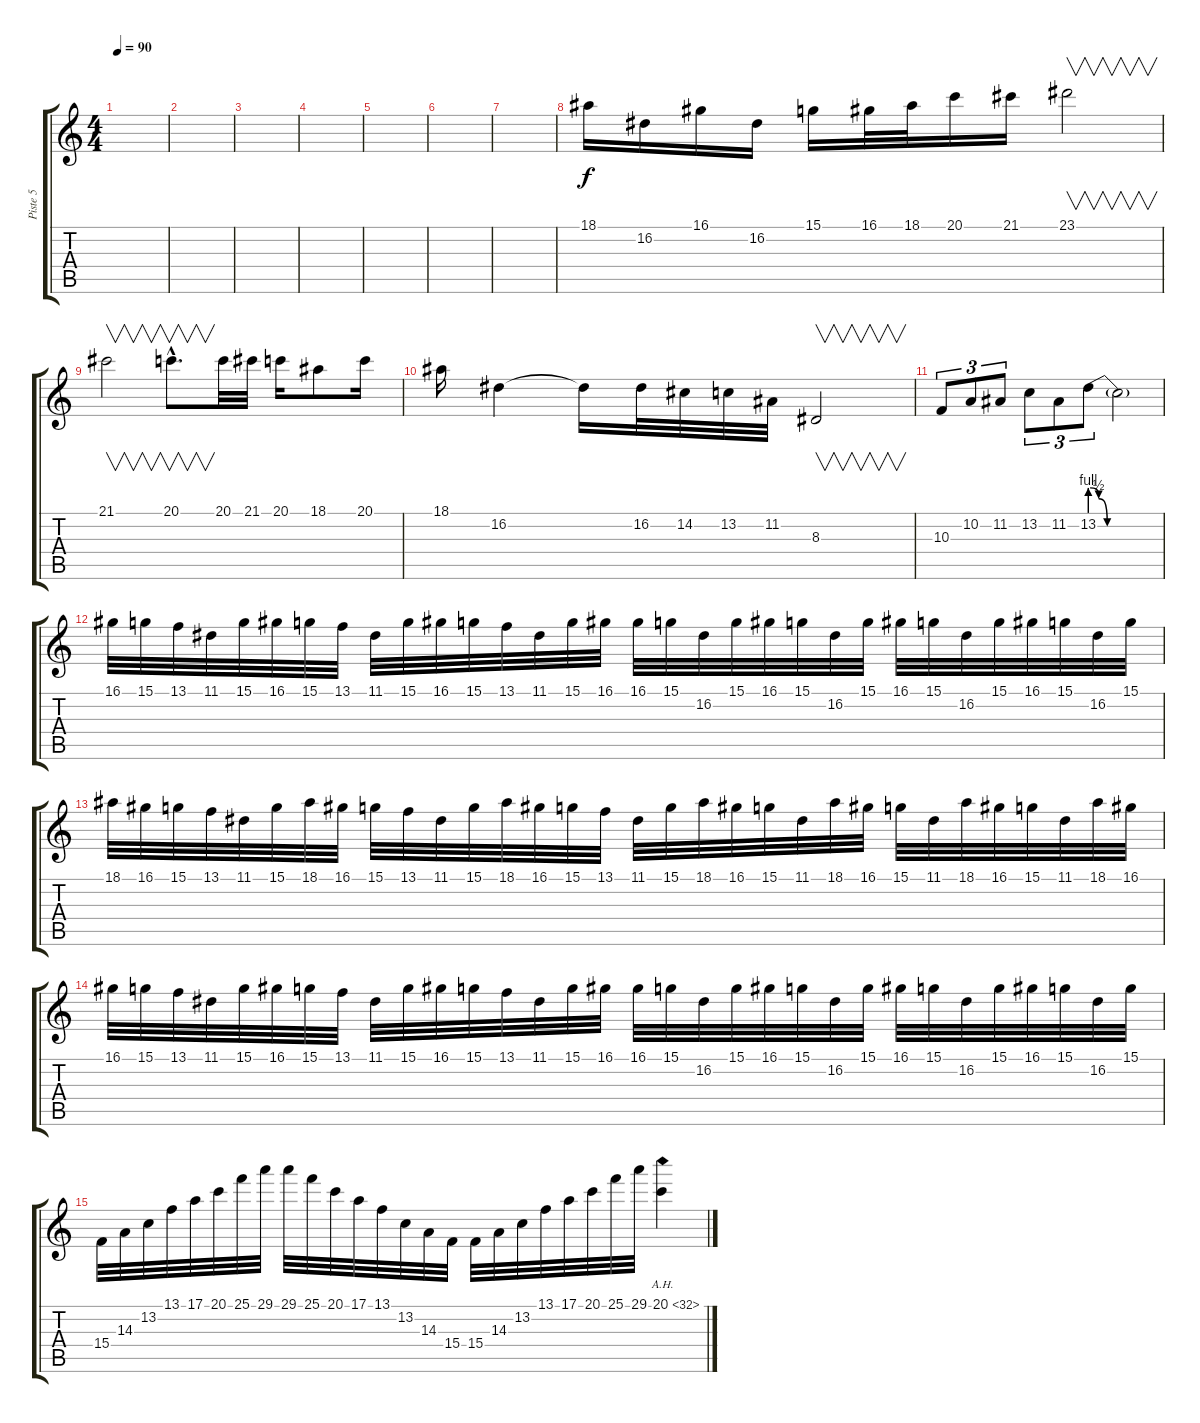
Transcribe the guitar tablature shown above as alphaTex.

\track ("Piste 5" "Piste 5") {instrument lead1square}
\staff {score tabs}
\tuning (E4 B3 G3 D3 A2 E2) {hide}
\ts (4 4)
\tempo 90
\clef g2
\ks c
|
|
|
|
|
|
|
18.1.16 16.2.16 16.1.16 16.2.16 15.1.16 16.1.32 18.1.32 20.1.16 21.1.16 23.1.2{v} |
21.1.2{v} 20.1{hac}.8{v d} 20.1.32 21.1.32 20.1.16 18.1.8 20.1.16 |
18.1.16 16.2.4 16.2{t}.16 16.2.32 14.2.32 13.2.32 11.2.32 8.3.2{v} |
10.3.8{tu (3 2)} 10.2.8{tu (3 2)} 11.2.8{tu (3 2)} 13.2.8{tu (3 2)} 11.2.8{tu (3 2)} 13.2{be (custom 0 4 7 2 14 0 30 0 60 0)}.8{tu (3 2)} 13.2{t}.2 |
16.1.32 15.1.32 13.1.32 11.1.32 15.1.32 16.1.32 15.1.32 13.1.32 11.1.32 15.1.32 16.1.32 15.1.32 13.1.32 11.1.32 15.1.32 16.1.32 16.1.32 15.1.32 16.2.32 15.1.32 16.1.32 15.1.32 16.2.32 15.1.32 16.1.32 15.1.32 16.2.32 15.1.32 16.1.32 15.1.32 16.2.32 15.1.32 |
18.1.32 16.1.32 15.1.32 13.1.32 11.1.32 15.1.32 18.1.32 16.1.32 15.1.32 13.1.32 11.1.32 15.1.32 18.1.32 16.1.32 15.1.32 13.1.32 11.1.32 15.1.32 18.1.32 16.1.32 15.1.32 11.1.32 18.1.32 16.1.32 15.1.32 11.1.32 18.1.32 16.1.32 15.1.32 11.1.32 18.1.32 16.1.32 |
16.1.32 15.1.32 13.1.32 11.1.32 15.1.32 16.1.32 15.1.32 13.1.32 11.1.32 15.1.32 16.1.32 15.1.32 13.1.32 11.1.32 15.1.32 16.1.32 16.1.32 15.1.32 16.2.32 15.1.32 16.1.32 15.1.32 16.2.32 15.1.32 16.1.32 15.1.32 16.2.32 15.1.32 16.1.32 15.1.32 16.2.32 15.1.32 |
15.4.32 14.3.32 13.2.32 13.1.32 17.1.32 20.1.32 25.1.32 29.1.32 29.1.32 25.1.32 20.1.32 17.1.32 13.1.32 13.2.32 14.3.32 15.4.32 15.4.32 14.3.32 13.2.32 13.1.32 17.1.32 20.1.32 25.1.32 29.1.32 20.1{ah 12}.4
